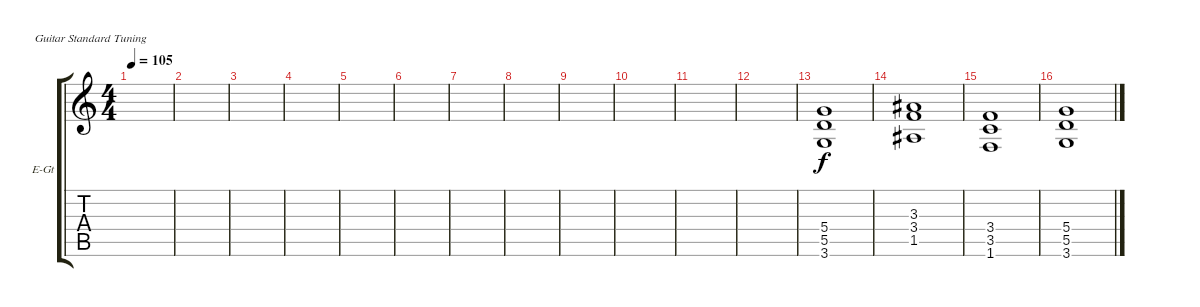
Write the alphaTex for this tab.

\defaultSystemsLayout 4
\bracketExtendMode groupsimilarinstruments
\firstSystemTrackNameOrientation horizontal
\otherSystemsTrackNameOrientation horizontal
\track ("Electric Guitar" "E-Gt") {instrument overdrivenguitar}
\staff {score tabs}
\tuning (E4 B3 G3 D3 A2 E2)
\ts (4 4)
\tempo 105
\clef g2
\scale
0.333333
\ks c
|
\scale
0.333333 |
\scale
0.333333 |
\scale
0.333333 |
\scale
0.333333 |
\scale
0.333333 |
\scale
0.333333 |
\scale
0.333333 |
\scale
0.333333 |
\scale
0.333333 |
\scale
0.333333 |
\scale
0.333333 |
\scale
0.333333 (3.6 5.5 5.4).1 |
\scale
0.333333 (1.5 3.4 3.3).1 |
\scale
0.333333 (1.6 3.5 3.4).1 |
\scale
0.333333 (5.4 5.5 3.6).1
